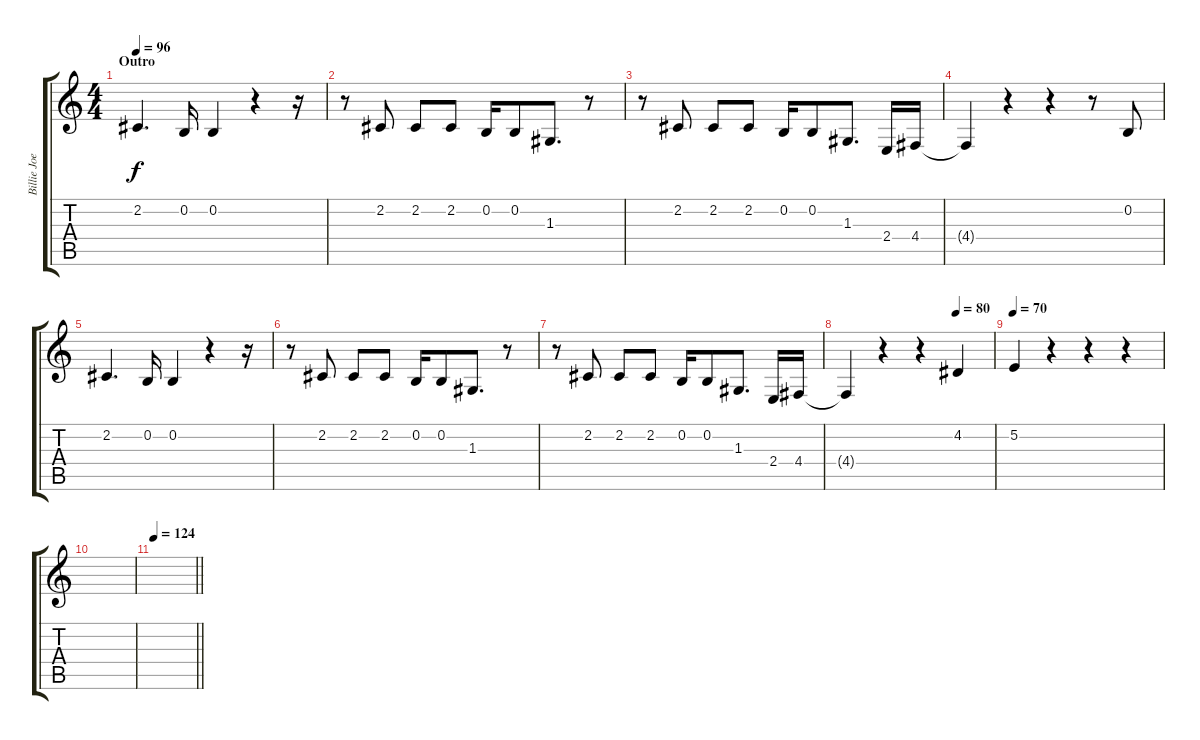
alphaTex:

\track ("Billie Joe Armstrong - Vocals" "Billie Joe") {instrument altosax}
\staff {score tabs}
\tuning (E4 B3 G3 D3 A2 E2) {hide}
\ts (4 4)
\section ("" "Outro")
\tempo 96
\clef g2
\ks c
2.2.4{d dy f} 0.2.16 0.2.4 r.4 r.16 |
r.8 2.2.8 2.2.8 2.2.8 0.2.16 0.2.8 1.3.8{d} r.8 |
r.8 2.2.8 2.2.8 2.2.8 0.2.16 0.2.8 1.3.8{d} 2.4.16 4.4.16 |
4.4{t}.4 r.4 r.4 r.8 0.2.8 |
2.2.4{d} 0.2.16 0.2.4 r.4 r.16 |
r.8 2.2.8 2.2.8 2.2.8 0.2.16 0.2.8 1.3.8{d} r.8 |
r.8 2.2.8 2.2.8 2.2.8 0.2.16 0.2.8 1.3.8{d} 2.4.16 4.4.16 |
\tempo (80 0.75)
4.4{t}.4 r.4 r.4 4.2.4 |
\tempo 70
5.2.4 r.4 r.4 r.4 |
|
\tempo 124
\barLineRight lightlight
